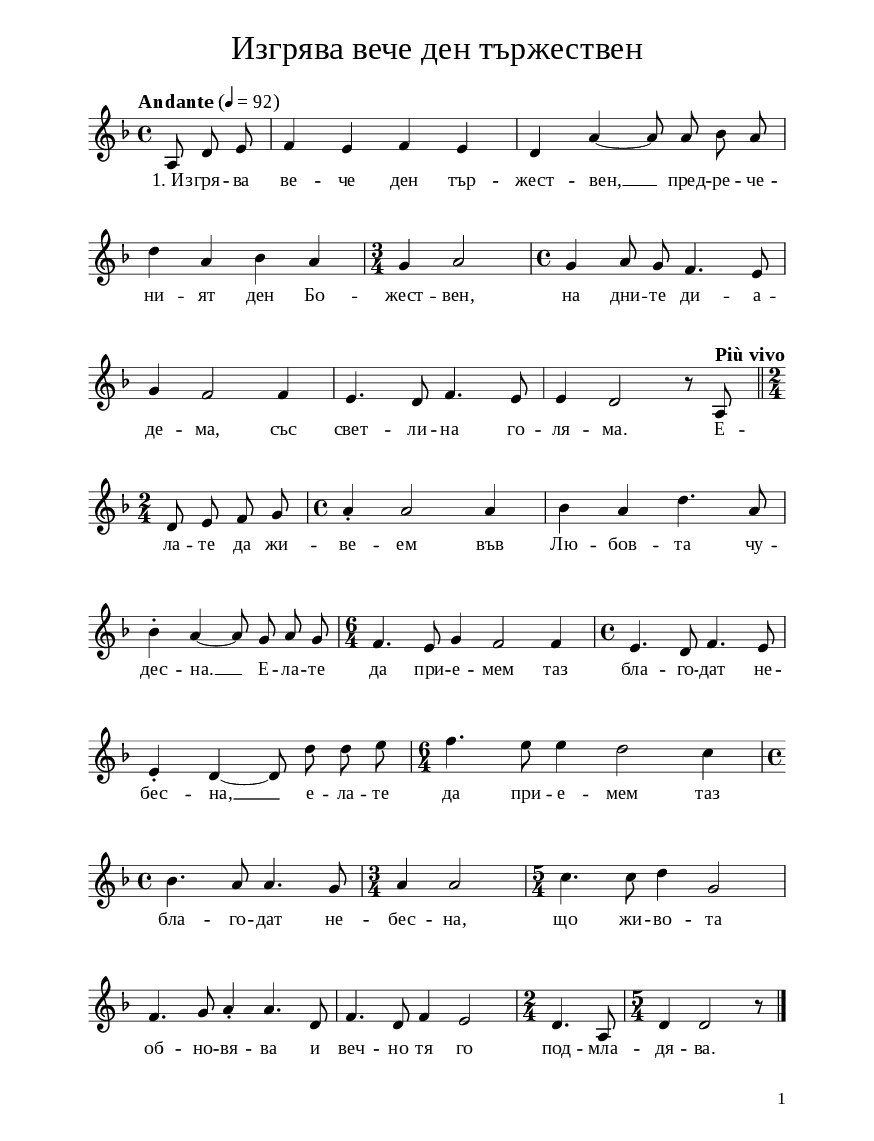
\version "2.24.4"

% include paper part and global functions
\include "include/globals.ily"


"rightBraces022" = \markup {
  \column {
    % repeat braces
    \translate #'(0 . -20.1 )
    \right-brace #18



  }
  \column {
    % repeat numbers
    \translate #'(0 . -20.7 )
    2
  }
}

\bookpart {
  \label #'ref022
  \tocItem \markup "Изгрява вече ден тържествен"
  \include "include/bookpart-paper.ily"
  \score {
    \include "include/score-layout.ily"

    \new Voice \absolute {
      \clef treble
      \key d \minor
      \time 4/4
      \tempoFunc "Andante" 4 "92"
      \autoBeamOff

      \partial 4.

      a8 d'8 e'8 |f'4 e'4 f'4 e'4 |d'4 a'4 ~ a'8 a'8 bes'8 a'8 \break |
      d''4 a'4 bes'4 a'4 |\time 3/4  g'4 a'2 | \time 4/4  g'4 a'8 g'8 f'4. e'8 \break
      g'4 f'2 f'4 |  e'4. d'8 f'4. e'8 | e'4 d'2 r8 \tempo "Più vivo" a8 | \bar "||" \time 2/4 \break
      d'8 e'8 f'8 g'8 | \time 4/4  a'4 \staccato a'2 a'4 | bes'4 a'4 d''4. a'8 \break |
      bes'4 \staccato a'4 ~ a'8 g'8 a'8 g'8 |  \time 6/4  f'4. e'8 g'4 f'2 f'4 | \time 4/4  e'4. d'8 f'4. e'8 \break |
      e'4 \staccato d'4 ~ d'8 d''8 d''8 e''8 | \time 6/4  f''4. e''8 e''4 d''2 c''4 \break
      \time 4/4  bes'4. a'8 a'4. g'8 |  \time 3/4  a'4 a'2 | \time 5/4  c''4. c''8 d''4 g'2 \break |
      f'4. g'8 a'4 \staccato a'4. d'8 | f'4. d'8 f'4 e'2 | \time 2/4 d'4. a8 | \time 5/4 d'4 d'2 r8 \bar "|."
    }
    \addlyrics {
      "1. Из" -- гря -- ва ве -- че ден тър -- жест -- вен, __ пред -- ре -- че
      -- ни -- ят ден Бо -- жест -- вен, на дни --
      те ди -- а -- де -- ма, със свет -- ли -- на го
      -- ля -- ма. Е -- ла -- те да жи -- ве -- ем във
      Лю -- бов -- та чу -- дес -- на. __ Е -- ла -- те
      да при -- е -- мем таз бла -- го -- дат не --
      бес -- на, __ е -- ла -- те да при -- е -- мем таз
      бла -- го -- дат не -- бес -- на, що жи -- во --
      та об -- но -- вя -- ва и веч -- но тя го под
      -- мла -- дя -- ва.
    }
    \header {
      title = \titleFunc #'ref_desc_2 "Изгрява вече ден тържествен" "Izgrjava veče den tăržestven"
    }

    \midi{}

  } % score

  \pageBreak

  \markup \abs-fontsize #11 {
    \hspace #25
    \override #`(baseline-skip . ,bgCoupletBaselineSkip)
    \column {

      \line { 2. И носи радост за душата, }
      \line {   "   " и прогласява свободата,}
      \line {   "   " и мир с Любов пресвята}
      \line {   "   " за всички на Земята. }


      \line { " " }
      \line { "   " \italic {Припев: } }

      \line {   "   "  Елате да живеем }

      \line {   "   " във Любовта чудесна. }

      \line {   "   " Елате да приемем }

      \line {   "   " таз благодат небесна, }

      \line {   "   " що живота обновява }

      \line {   "   " и вечно тя го подмладява. }

      \line { " " }
      \line {  3.  О, ден прекрасен, вечно благо, }
      \line {   "   " кому за тебе не е драго? }
      \line {   "   " За всичките години}
      \line {   "   " по-скоро обнови ни! }

      \line { " " }
      \line { "   " \italic {Припев ... } }
    }
    \"rightBraces022"
  } % markup

} % bookpart
